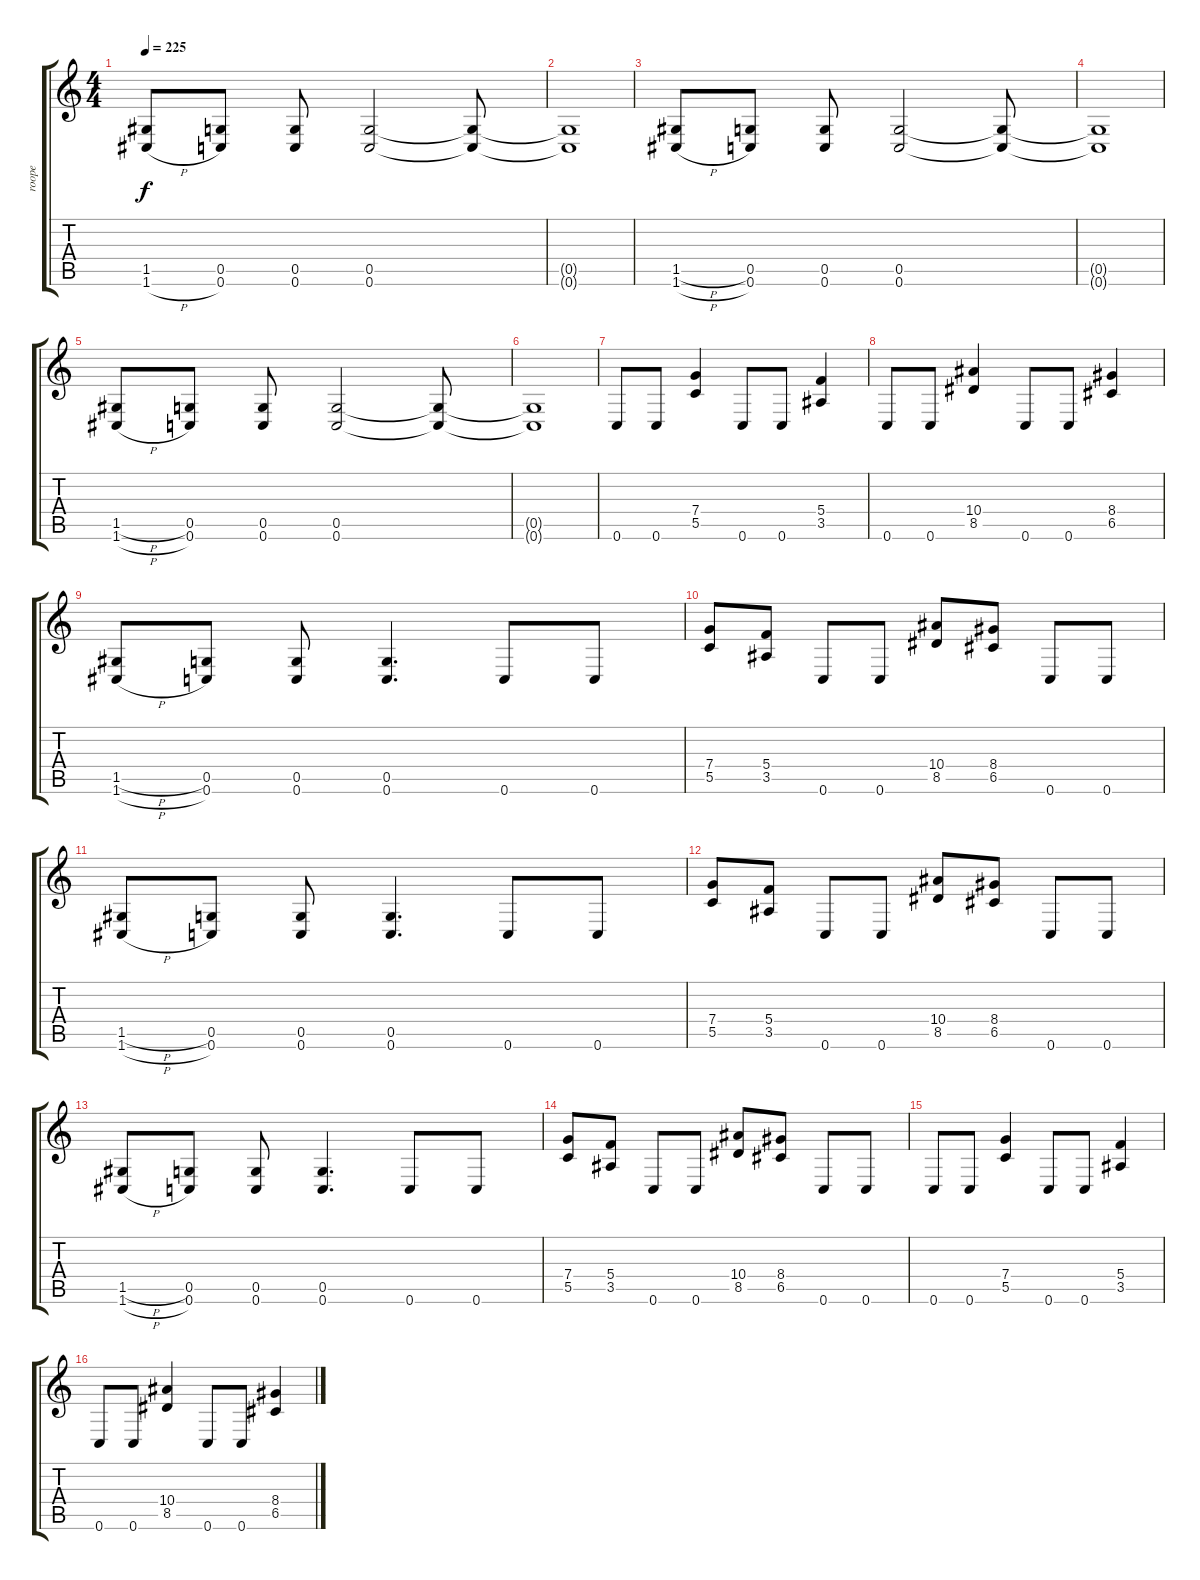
\track ("roope" "roope") {instrument distortionguitar}
\staff {score tabs}
\tuning (D4 A3 F3 C3 G2 C2) {hide}
\ts (4 4)
\tempo 225
\clef g2
\ks c
(1.5 1.6{h}).8{dy f} (0.5 0.6).8 (0.5 0.6).8 (0.5 0.6).2 (0.5{t} 0.6{t}).8 |
(0.5{t} 0.6{t}).1 |
(1.5{h} 1.6{h}).8 (0.5 0.6).8 (0.5 0.6).8 (0.5 0.6).2 (0.5{t} 0.6{t}).8 |
(0.5{t} 0.6{t}).1 |
(1.5{h} 1.6{h}).8 (0.5 0.6).8 (0.5 0.6).8 (0.5 0.6).2 (0.5{t} 0.6{t}).8 |
(0.5{t} 0.6{t}).1 |
0.6.8 0.6.8 (7.4 5.5).4 0.6.8 0.6.8 (5.4 3.5).4 |
0.6.8 0.6.8 (10.4 8.5).4 0.6.8 0.6.8 (8.4 6.5).4 |
(1.5{h} 1.6{h}).8 (0.5 0.6).8 (0.5 0.6).8 (0.5 0.6).4{d} 0.6.8 0.6.8 |
(7.4 5.5).8 (5.4 3.5).8 0.6.8 0.6.8 (10.4 8.5).8 (8.4 6.5).8 0.6.8 0.6.8 |
(1.5{h} 1.6{h}).8 (0.5 0.6).8 (0.5 0.6).8 (0.5 0.6).4{d} 0.6.8 0.6.8 |
(7.4 5.5).8 (5.4 3.5).8 0.6.8 0.6.8 (10.4 8.5).8 (8.4 6.5).8 0.6.8 0.6.8 |
(1.5{h} 1.6{h}).8 (0.5 0.6).8 (0.5 0.6).8 (0.5 0.6).4{d} 0.6.8 0.6.8 |
(7.4 5.5).8 (5.4 3.5).8 0.6.8 0.6.8 (10.4 8.5).8 (8.4 6.5).8 0.6.8 0.6.8 |
0.6.8 0.6.8 (7.4 5.5).4 0.6.8 0.6.8 (5.4 3.5).4 |
0.6.8 0.6.8 (10.4 8.5).4 0.6.8 0.6.8 (8.4 6.5).4
